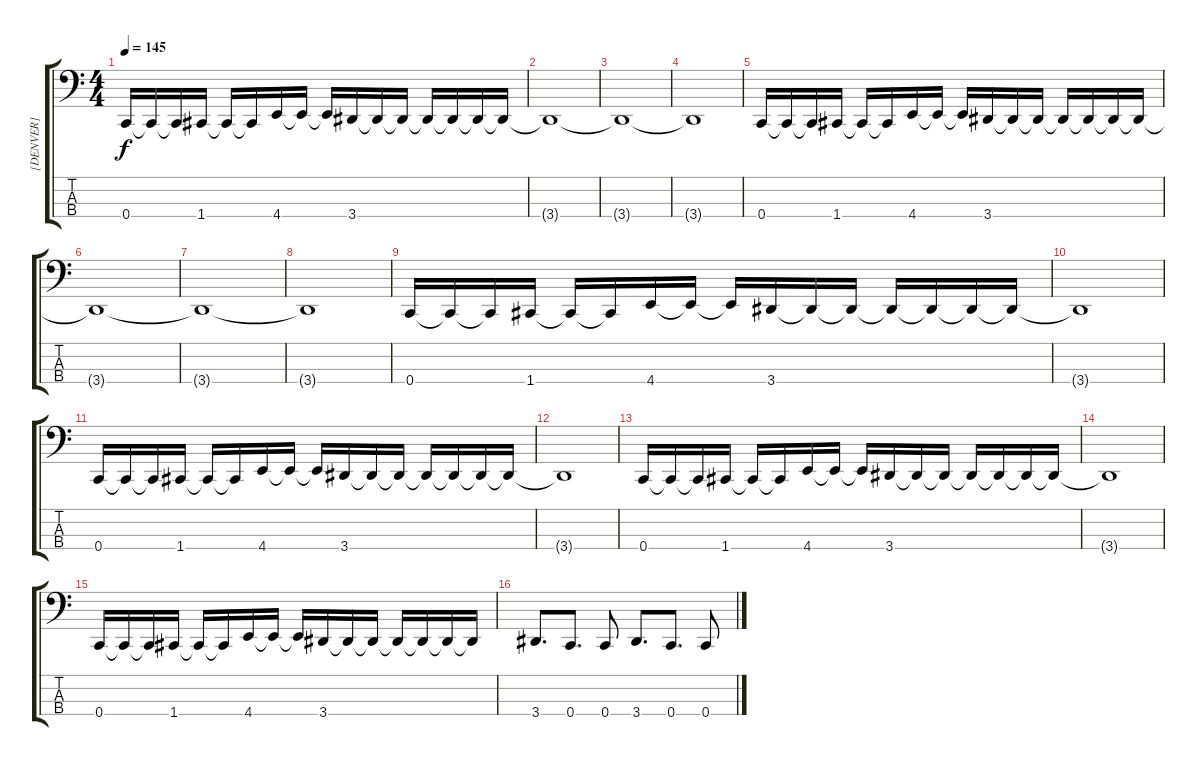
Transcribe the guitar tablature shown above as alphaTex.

\track ("[DENVER]" "[DENVER]") {instrument electricbassfinger}
\staff {score tabs}
\tuning (F2 C2 G1 C1) {hide}
\ts (4 4)
\tempo 145
\clef f4
\ks c
0.4.16{dy f} 0.4{t}.16 0.4{t}.16 1.4.16 1.4{t}.16 1.4{t}.16 4.4.16 4.4{t}.16 4.4{t}.16 3.4.16 3.4{t}.16 3.4{t}.16 3.4{t}.16 3.4{t}.16 3.4{t}.16 3.4{t}.16 |
3.4{t}.1 |
3.4{t}.1 |
3.4{t}.1 |
0.4.16 0.4{t}.16 0.4{t}.16 1.4.16 1.4{t}.16 1.4{t}.16 4.4.16 4.4{t}.16 4.4{t}.16 3.4.16 3.4{t}.16 3.4{t}.16 3.4{t}.16 3.4{t}.16 3.4{t}.16 3.4{t}.16 |
3.4{t}.1 |
3.4{t}.1 |
3.4{t}.1 |
0.4.16 0.4{t}.16 0.4{t}.16 1.4.16 1.4{t}.16 1.4{t}.16 4.4.16 4.4{t}.16 4.4{t}.16 3.4.16 3.4{t}.16 3.4{t}.16 3.4{t}.16 3.4{t}.16 3.4{t}.16 3.4{t}.16 |
3.4{t}.1 |
0.4.16 0.4{t}.16 0.4{t}.16 1.4.16 1.4{t}.16 1.4{t}.16 4.4.16 4.4{t}.16 4.4{t}.16 3.4.16 3.4{t}.16 3.4{t}.16 3.4{t}.16 3.4{t}.16 3.4{t}.16 3.4{t}.16 |
3.4{t}.1 |
0.4.16 0.4{t}.16 0.4{t}.16 1.4.16 1.4{t}.16 1.4{t}.16 4.4.16 4.4{t}.16 4.4{t}.16 3.4.16 3.4{t}.16 3.4{t}.16 3.4{t}.16 3.4{t}.16 3.4{t}.16 3.4{t}.16 |
3.4{t}.1 |
0.4.16 0.4{t}.16 0.4{t}.16 1.4.16 1.4{t}.16 1.4{t}.16 4.4.16 4.4{t}.16 4.4{t}.16 3.4.16 3.4{t}.16 3.4{t}.16 3.4{t}.16 3.4{t}.16 3.4{t}.16 3.4{t}.16 |
3.4.8{d} 0.4.8{d} 0.4.8 3.4.8{d} 0.4.8{d} 0.4.8
